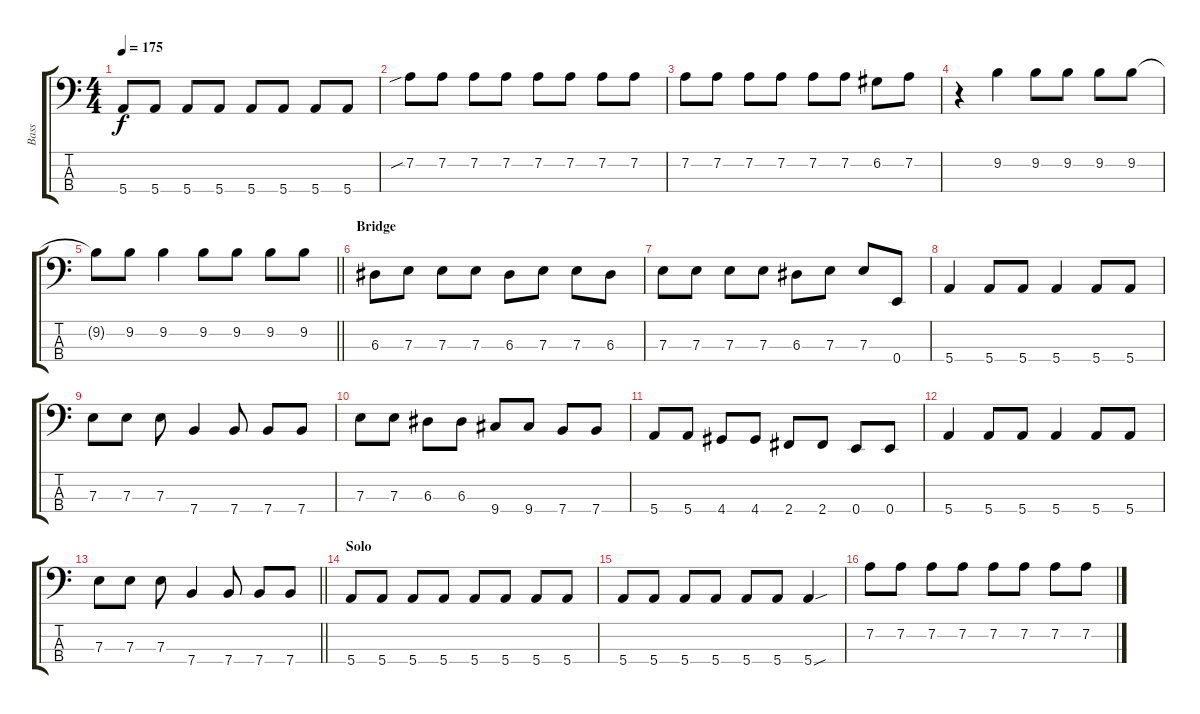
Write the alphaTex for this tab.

\track ("Bass" "Bass") {instrument electricbasspick}
\staff {score tabs}
\tuning (G2 D2 A1 E1) {hide}
\ts (4 4)
\tempo 175
\clef f4
\ks c
5.4.8{dy f} 5.4.8 5.4.8 5.4.8 5.4.8 5.4.8 5.4.8 5.4.8 |
7.2{sib}.8 7.2.8 7.2.8 7.2.8 7.2.8 7.2.8 7.2.8 7.2.8 |
7.2.8 7.2.8 7.2.8 7.2.8 7.2.8 7.2.8 6.2.8 7.2.8 |
r.4 9.2.4 9.2.8 9.2.8 9.2.8 9.2.8 |
\barLineRight lightlight
9.2{t}.8 9.2.8 9.2.4 9.2.8 9.2.8 9.2.8 9.2.8 |
\section ("" "Bridge")
6.3.8 7.3.8 7.3.8 7.3.8 6.3.8 7.3.8 7.3.8 6.3.8 |
7.3.8 7.3.8 7.3.8 7.3.8 6.3.8 7.3.8 7.3.8 0.4.8 |
5.4.4 5.4.8 5.4.8 5.4.4 5.4.8 5.4.8 |
7.3.8 7.3.8 7.3.8 7.4.4 7.4.8 7.4.8 7.4.8 |
7.3.8 7.3.8 6.3.8 6.3.8 9.4.8 9.4.8 7.4.8 7.4.8 |
5.4.8 5.4.8 4.4.8 4.4.8 2.4.8 2.4.8 0.4.8 0.4.8 |
5.4.4 5.4.8 5.4.8 5.4.4 5.4.8 5.4.8 |
\barLineRight lightlight
7.3.8 7.3.8 7.3.8 7.4.4 7.4.8 7.4.8 7.4.8 |
\section ("" "Solo")
5.4.8 5.4.8 5.4.8 5.4.8 5.4.8 5.4.8 5.4.8 5.4.8 |
5.4.8 5.4.8 5.4.8 5.4.8 5.4.8 5.4.8 5.4{sou}.4 |
7.2.8 7.2.8 7.2.8 7.2.8 7.2.8 7.2.8 7.2.8 7.2.8
